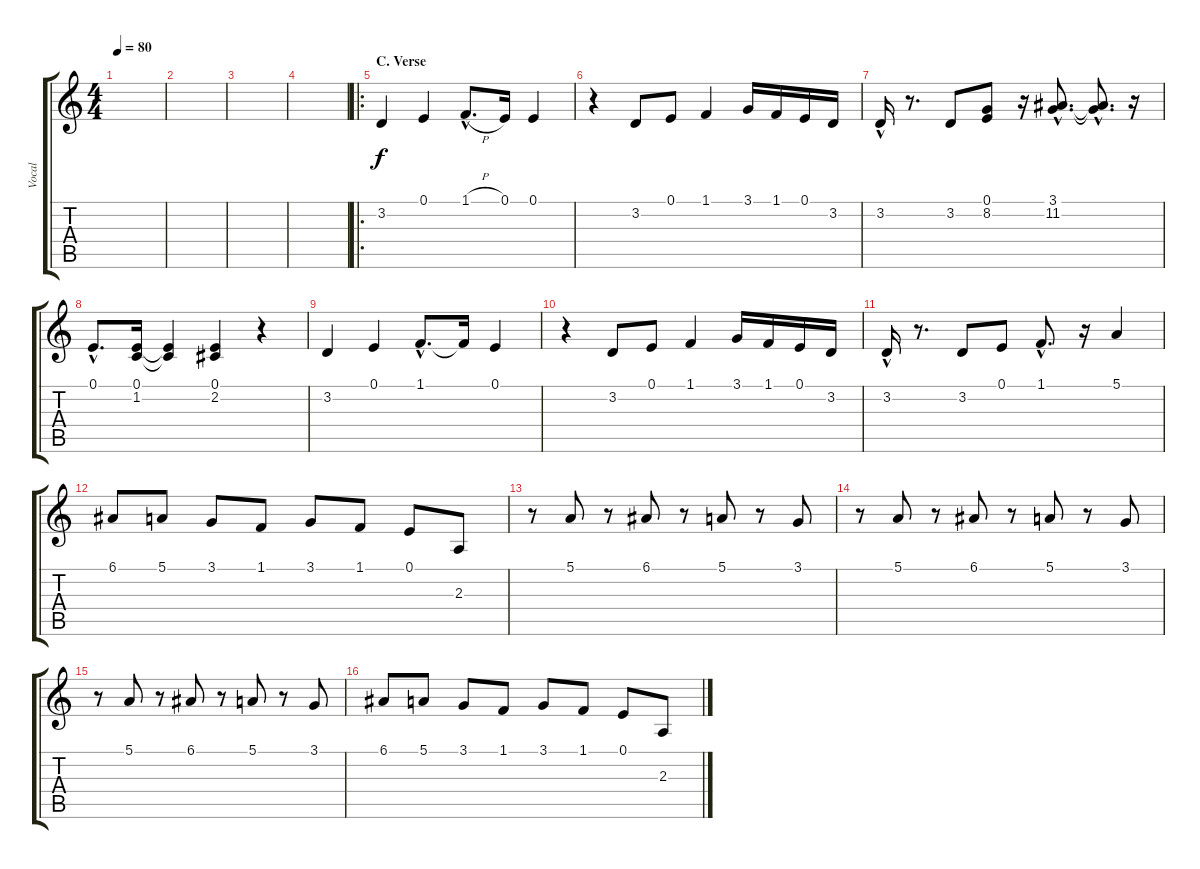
\track ("Vocal" "Vocal") {instrument lead2sawtooth}
\staff {score tabs}
\tuning (E4 B3 G3 D3 A2 E2) {hide}
\ts (4 4)
\tempo 80
\clef g2
\ks c
|
|
|
|
\ro
\section ("" "C. Verse")
3.2.4 0.1.4 1.1{h hac}.8{d} 0.1.16 0.1.4 |
r.4 3.2.8 0.1.8 1.1.4 3.1.16 1.1.16 0.1.16 3.2.16 |
3.2{hac}.16 r.8{d} 3.2.8 (0.1 8.2).8 r.16 (3.1{hac} 11.2{hac}).8{d} (3.1{hac t} 11.2{hac t}).8{d} r.16 |
0.1{hac}.8{d} (0.1 1.2).16 (0.1{t} 1.2{t}).4 (0.1 2.2).4 r.4 |
3.2.4 0.1.4 1.1{hac}.8{d} 1.1{t}.16 0.1.4 |
r.4 3.2.8 0.1.8 1.1.4 3.1.16 1.1.16 0.1.16 3.2.16 |
3.2{hac}.16 r.8{d} 3.2.8 0.1.8 1.1{hac}.8{d} r.16 5.1.4 |
6.1.8 5.1.8 3.1.8 1.1.8 3.1.8 1.1.8 0.1.8 2.3.8 |
r.8 5.1.8 r.8 6.1.8 r.8 5.1.8 r.8 3.1.8 |
r.8 5.1.8 r.8 6.1.8 r.8 5.1.8 r.8 3.1.8 |
r.8 5.1.8 r.8 6.1.8 r.8 5.1.8 r.8 3.1.8 |
6.1.8 5.1.8 3.1.8 1.1.8 3.1.8 1.1.8 0.1.8 2.3.8
